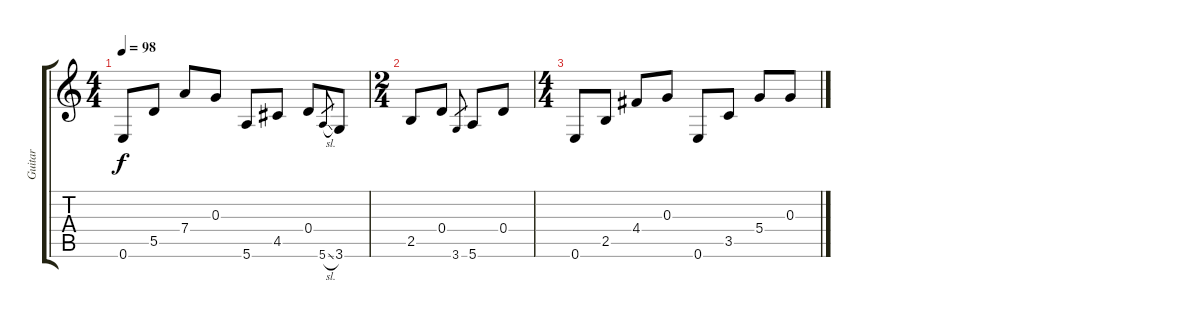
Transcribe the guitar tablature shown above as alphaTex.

\track ("Guitar" "Guitar") {instrument electricguitarclean}
\staff {score tabs}
\tuning (E4 B3 G3 D3 A2 E2) {hide}
\ts (4 4)
\tempo 98
\clef g2
\ks c
0.6.8{dy f} 5.5.8 7.4.8 0.3.8 5.6.8 4.5.8 0.4.8 5.6{sl}.8{gr} 3.6.8 |
\ts (2 4)
2.5.8 0.4.8 3.6.8{gr} 5.6.8 0.4.8 |
\ts (4 4)
0.6.8 2.5.8 4.4.8 0.3.8 0.6.8 3.5.8 5.4.8 0.3.8
